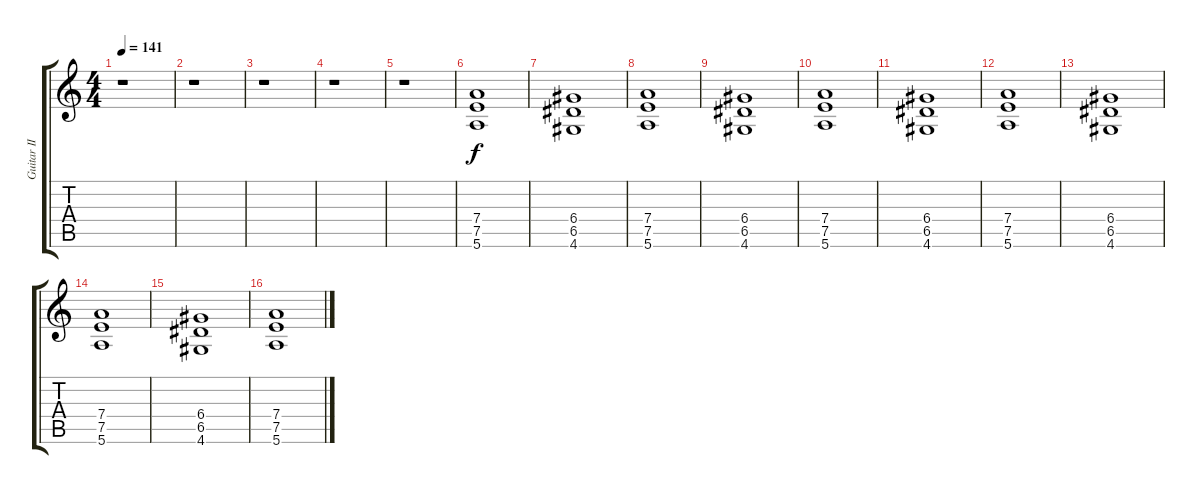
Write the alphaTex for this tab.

\track ("Guitar II" "Guitar II") {instrument distortionguitar}
\staff {score tabs}
\tuning (E4 B3 G3 D3 A2 E2) {hide}
\ts (4 4)
\tempo 141
\clef g2
\ks c
r.1{dy f} |
r.1 |
r.1 |
r.1 |
r.1 |
(7.4 7.5 5.6).1 |
(6.4 6.5 4.6).1 |
(7.4 7.5 5.6).1 |
(6.4 6.5 4.6).1 |
(7.4 7.5 5.6).1 |
(6.4 6.5 4.6).1 |
(7.4 7.5 5.6).1 |
(6.4 6.5 4.6).1 |
(7.4 7.5 5.6).1 |
(6.4 6.5 4.6).1 |
(7.4 7.5 5.6).1
